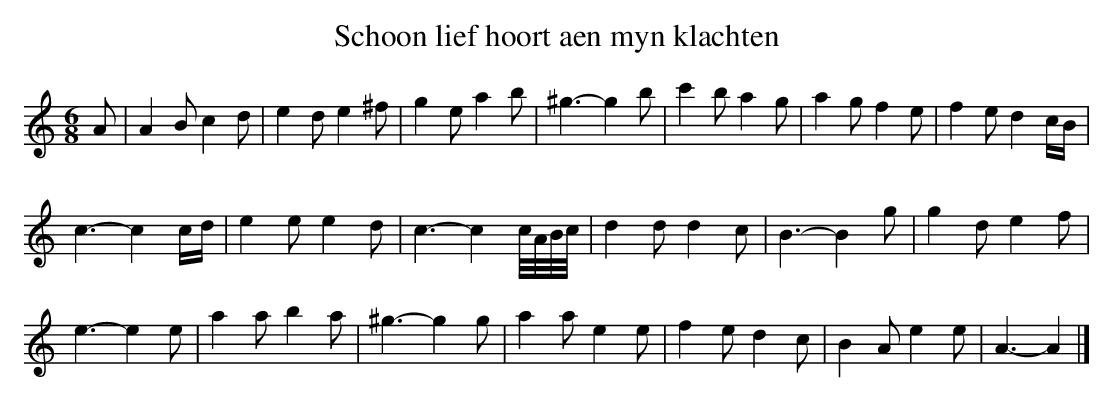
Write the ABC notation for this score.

X:1
T:Schoon lief hoort aen myn klachten
M:6/8
K:Amin
A|A2Bc2d|e2de2^f|g2ea2b|^g3-g2b|c'2ba2g|a2gf2e|f2ed2c/B/|
c3-c2c/d/|e2ee2d|c3-c2c//A//B//c//|d2dd2c|B3-B2g|g2de2f|
e3-e2e|a2ab2a|^g3-g2g|a2ae2e|f2ed2c|B2Ae2e|A3-A2|]
